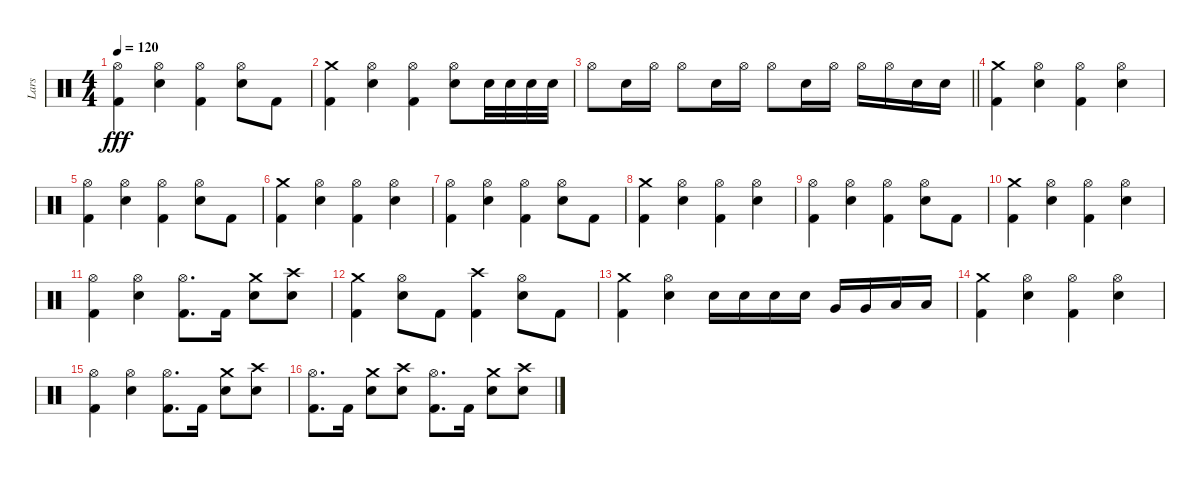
\track ("Lars" "Lars") {instrument percussion}
\staff {score}
\articulation defaults
\ts (4 4)
\tempo 120
\clef neutral
\ks c
("Hi-Hat (open)" "Kick (hit) 2").4{dy fff} ("Hi-Hat (open)" "Electric Snare (hit)").4 ("Hi-Hat (open)" "Kick (hit) 2").4 ("Hi-Hat (open)" "Electric Snare (hit)").8 "Kick (hit) 2".8 |
("Crash medium (hit)" "Kick (hit) 2").4 ("Hi-Hat (open)" "Electric Snare (hit)").4 ("Hi-Hat (open)" "Kick (hit) 2").4 ("Hi-Hat (open)" "Electric Snare (hit)").8 "Electric Snare (hit)".32 "Electric Snare (hit)".32 "Electric Snare (hit)".32 "Electric Snare (hit)".32 |
\barLineRight lightlight "Hi-Hat (open)".8 "Electric Snare (hit)".16 "Hi-Hat (open)".16 "Hi-Hat (open)".8 "Electric Snare (hit)".16 "Hi-Hat (open)".16 "Hi-Hat (open)".8 "Electric Snare (hit)".16 "Hi-Hat (open)".16 "Hi-Hat (open)".16 "Hi-Hat (open)".16 "Electric Snare (hit)".16 "Electric Snare (hit)".16
|
("Crash medium (hit)" "Kick (hit) 2").4 ("Hi-Hat (open)" "Electric Snare (hit)").4 ("Hi-Hat (open)" "Kick (hit) 2").4 ("Hi-Hat (open)" "Electric Snare (hit)").4 |
("Hi-Hat (open)" "Kick (hit) 2").4 ("Hi-Hat (open)" "Electric Snare (hit)").4 ("Hi-Hat (open)" "Kick (hit) 2").4 ("Hi-Hat (open)" "Electric Snare (hit)").8 "Kick (hit) 2".8 |
("Crash medium (hit)" "Kick (hit) 2").4 ("Hi-Hat (open)" "Electric Snare (hit)").4 ("Hi-Hat (open)" "Kick (hit) 2").4 ("Hi-Hat (open)" "Electric Snare (hit)").4 |
("Hi-Hat (open)" "Kick (hit) 2").4 ("Hi-Hat (open)" "Electric Snare (hit)").4 ("Hi-Hat (open)" "Kick (hit) 2").4 ("Hi-Hat (open)" "Electric Snare (hit)").8 "Kick (hit) 2".8 |
("Crash medium (hit)" "Kick (hit) 2").4 ("Hi-Hat (open)" "Electric Snare (hit)").4 ("Hi-Hat (open)" "Kick (hit) 2").4 ("Hi-Hat (open)" "Electric Snare (hit)").4 |
("Hi-Hat (open)" "Kick (hit) 2").4 ("Hi-Hat (open)" "Electric Snare (hit)").4 ("Hi-Hat (open)" "Kick (hit) 2").4 ("Hi-Hat (open)" "Electric Snare (hit)").8 "Kick (hit) 2".8 |
("Crash medium (hit)" "Kick (hit) 2").4 ("Hi-Hat (open)" "Electric Snare (hit)").4 ("Hi-Hat (open)" "Kick (hit) 2").4 ("Hi-Hat (open)" "Electric Snare (hit)").4 |
("Hi-Hat (open)" "Kick (hit) 2").4 ("Hi-Hat (open)" "Electric Snare (hit)").4 ("Hi-Hat (open)" "Kick (hit) 2").8{d} "Kick (hit) 2".16 ("Crash medium (hit)" "Electric Snare (hit)").8 ("Crash high (hit)" "Electric Snare (hit)").8 |
("Crash medium (hit)" "Kick (hit) 2").4 ("Hi-Hat (open)" "Electric Snare (hit)").8 "Kick (hit) 2".8 ("Crash high (hit)" "Kick (hit) 2").4 ("Hi-Hat (open)" "Electric Snare (hit)").8 "Kick (hit) 2".8 |
("Crash medium (hit)" "Kick (hit) 2").4 ("Hi-Hat (open)" "Electric Snare (hit)").4 "Electric Snare (hit)".16 "Electric Snare (hit)".16 "Electric Snare (hit)".16 "Electric Snare (hit)".16 "Very Low Tom (hit)".16 "Very Low Tom (hit)".16 "Low Tom (hit)".16 "Low Tom (hit)".16 |
("Crash medium (hit)" "Kick (hit) 2").4 ("Hi-Hat (open)" "Electric Snare (hit)").4 ("Hi-Hat (open)" "Kick (hit) 2").4 ("Hi-Hat (open)" "Electric Snare (hit)").4 |
("Hi-Hat (open)" "Kick (hit) 2").4 ("Hi-Hat (open)" "Electric Snare (hit)").4 ("Hi-Hat (open)" "Kick (hit) 2").8{d} "Kick (hit) 2".16 ("Crash medium (hit)" "Electric Snare (hit)").8 ("Crash high (hit)" "Electric Snare (hit)").8 |
("Hi-Hat (open)" "Kick (hit) 2").8{d} "Kick (hit) 2".16 ("Crash medium (hit)" "Electric Snare (hit)").8 ("Crash high (hit)" "Electric Snare (hit)").8 ("Hi-Hat (open)" "Kick (hit) 2").8{d} "Kick (hit) 2".16 ("Crash medium (hit)" "Electric Snare (hit)").8 ("Crash high (hit)" "Electric Snare (hit)").8
